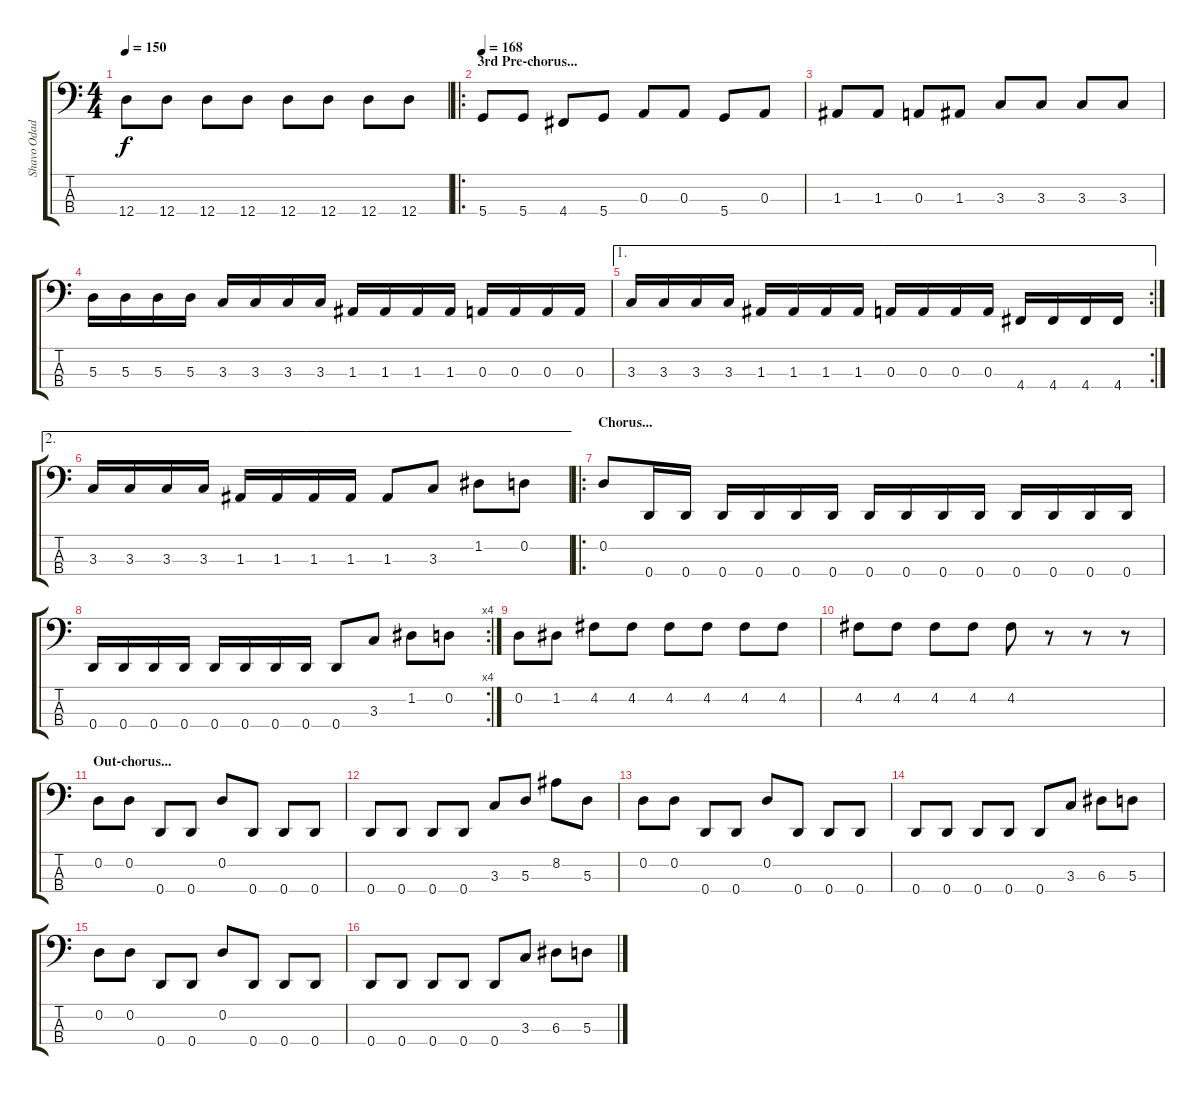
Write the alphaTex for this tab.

\track ("Shavo Odadjian" "Shavo Odad") {instrument electricbassfinger}
\staff {score tabs}
\tuning (G2 D2 A1 D1) {hide}
\ts (4 4)
\tempo 150
\clef f4
\ks c
12.4.8{dy f} 12.4.8 12.4.8 12.4.8 12.4.8 12.4.8 12.4.8 12.4.8 |
\ro
\section ("" "3rd Pre-chorus...")
\tempo 168
5.4.8 5.4.8 4.4.8 5.4.8 0.3.8 0.3.8 5.4.8 0.3.8 |
1.3.8 1.3.8 0.3.8 1.3.8 3.3.8 3.3.8 3.3.8 3.3.8 |
5.3.16 5.3.16 5.3.16 5.3.16 3.3.16 3.3.16 3.3.16 3.3.16 1.3.16 1.3.16 1.3.16 1.3.16 0.3.16 0.3.16 0.3.16 0.3.16 |
\ae 1
\rc 2
3.3.16 3.3.16 3.3.16 3.3.16 1.3.16 1.3.16 1.3.16 1.3.16 0.3.16 0.3.16 0.3.16 0.3.16 4.4.16 4.4.16 4.4.16 4.4.16 |
\ae 2
3.3.16 3.3.16 3.3.16 3.3.16 1.3.16 1.3.16 1.3.16 1.3.16 1.3.8 3.3.8 1.2.8 0.2.8 |
\ro
\section ("" "Chorus...")
0.2.8 0.4.16 0.4.16 0.4.16 0.4.16 0.4.16 0.4.16 0.4.16 0.4.16 0.4.16 0.4.16 0.4.16 0.4.16 0.4.16 0.4.16 |
\rc 4
0.4.16 0.4.16 0.4.16 0.4.16 0.4.16 0.4.16 0.4.16 0.4.16 0.4.8 3.3.8 1.2.8 0.2.8 |
0.2.8 1.2.8 4.2.8 4.2.8 4.2.8 4.2.8 4.2.8 4.2.8 |
4.2.8 4.2.8 4.2.8 4.2.8 4.2.8 r.8 r.8 r.8 |
\section ("" "Out-chorus...")
0.2.8 0.2.8 0.4.8 0.4.8 0.2.8 0.4.8 0.4.8 0.4.8 |
0.4.8 0.4.8 0.4.8 0.4.8 3.3.8 5.3.8 8.2.8 5.3.8 |
0.2.8 0.2.8 0.4.8 0.4.8 0.2.8 0.4.8 0.4.8 0.4.8 |
0.4.8 0.4.8 0.4.8 0.4.8 0.4.8 3.3.8 6.3.8 5.3.8 |
0.2.8 0.2.8 0.4.8 0.4.8 0.2.8 0.4.8 0.4.8 0.4.8 |
0.4.8 0.4.8 0.4.8 0.4.8 0.4.8 3.3.8 6.3.8 5.3.8
